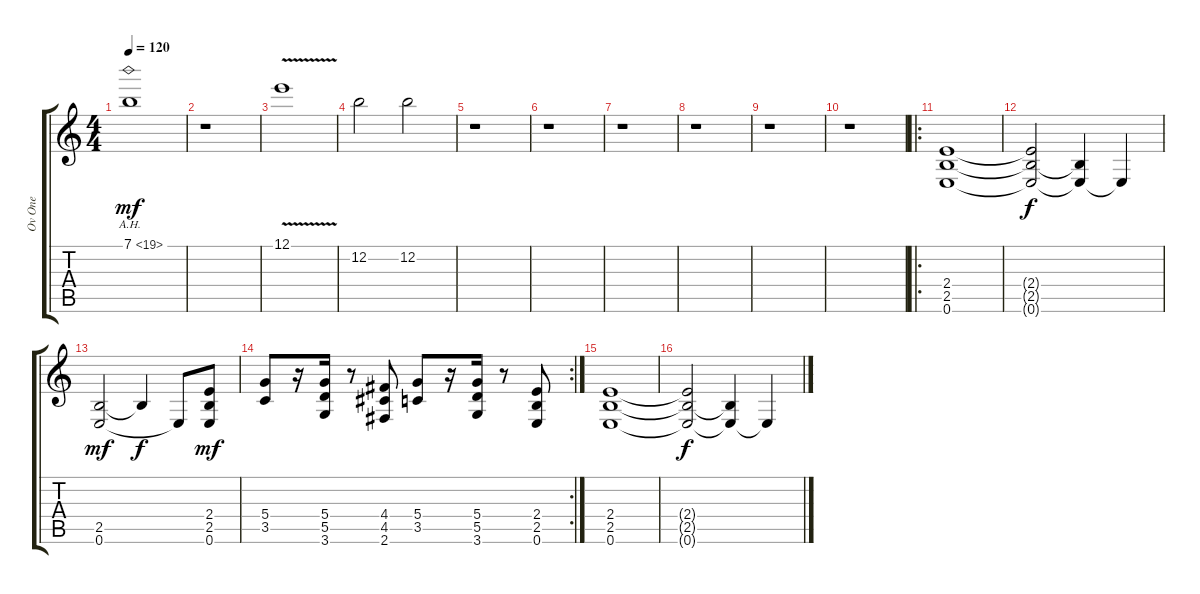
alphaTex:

\track ("Ov One" "Ov One") {instrument overdrivenguitar}
\staff {score tabs}
\tuning (E4 B3 G3 D3 A2 E2) {hide}
\ts (4 4)
\tempo 120
\clef g2
\ks c
7.1{ah 12}.1{dy mf} |
r.1 |
12.1{v}.1 |
12.2.2 12.2.2 |
r.1 |
r.1 |
r.1 |
r.1 |
r.1 |
r.1 |
\ro
(2.4 2.5 0.6).1 |
(2.4{t} 2.5{t} 0.6{t}).2{dy f} (2.5{t} 0.6{t}).4 0.6{t}.4 |
(2.5 0.6).2{dy mf} 2.5{t}.4{dy f} 0.6{t}.8 (2.4 2.5 0.6).8{dy mf} |
\rc 2
(5.4 3.5).8 r.16 (5.4 5.5 3.6).16 r.8 (4.4 4.5 2.6).8 (5.4 3.5).8 r.16 (5.4 5.5 3.6).16 r.8 (2.4 2.5 0.6).8 |
(2.4 2.5 0.6).1 |
(2.4{t} 2.5{t} 0.6{t}).2{dy f} (2.5{t} 0.6{t}).4 0.6{t}.4
